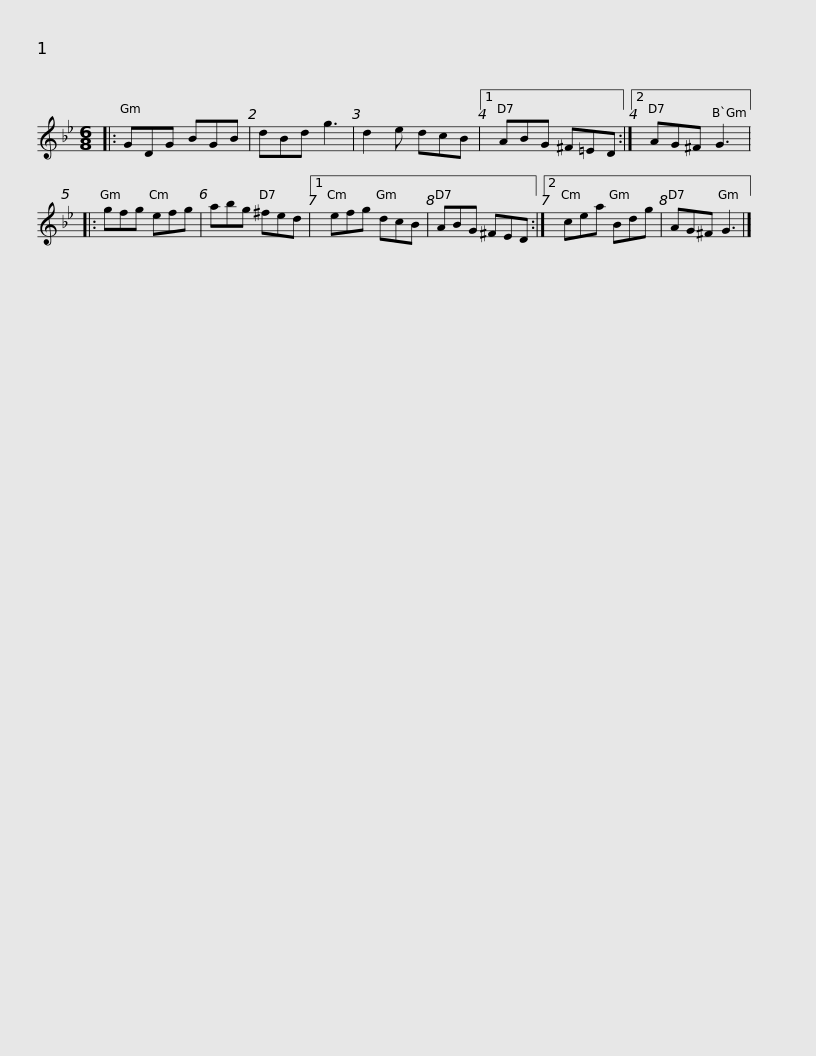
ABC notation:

X:1
L:1/8
M:6/8
I:linebreak $
K:Gmin
V:1 treble
V:1
|: GDG BGB | dBd g3 | d2 e dcB |1 ABG ^F=ED :|2 AG^F G3 |: %5
 gfg efg | abg ^fed |1$ efg dcB | ABG ^FED :|2 cea Bdg | %10
 AG^F G3 |] %11
